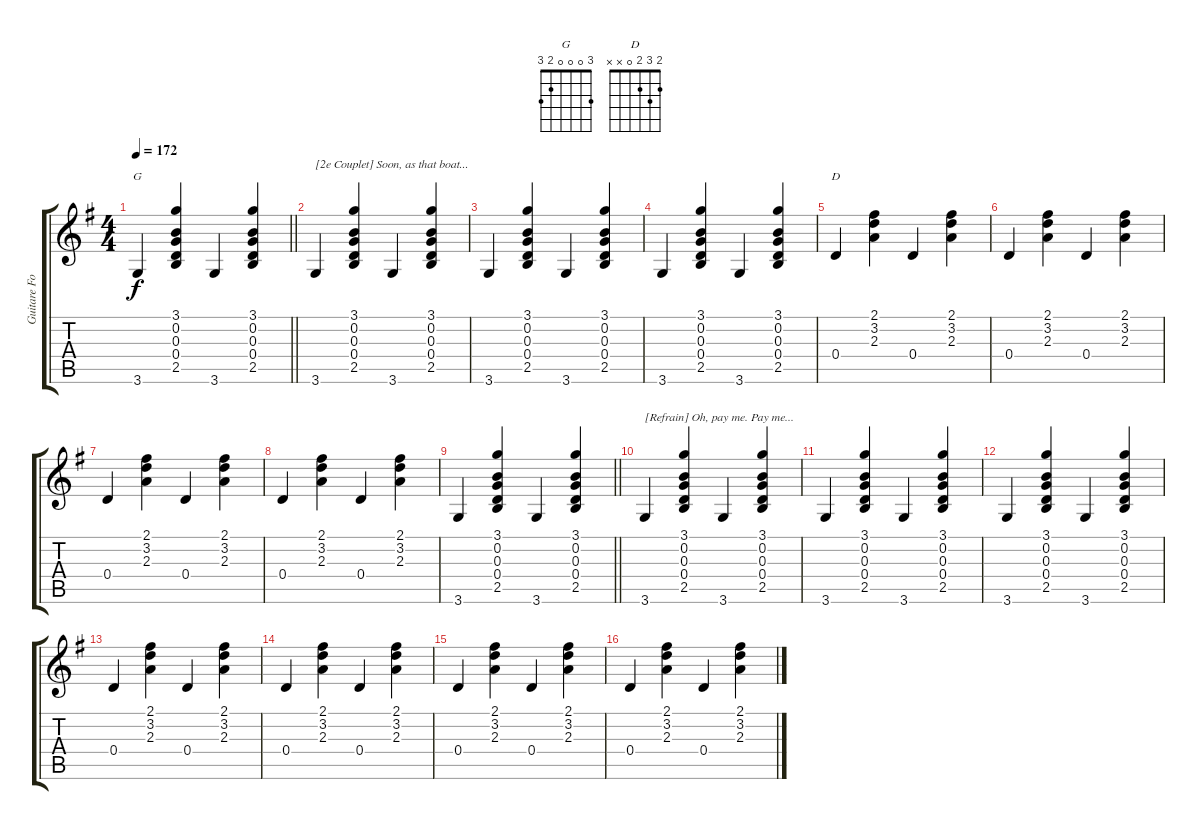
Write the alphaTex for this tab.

\track ("Guitare Folk" "Guitare Fo") {instrument acousticguitarsteel}
\staff {score tabs}
\tuning (E4 B3 G3 D3 A2 E2) {hide}
\chord ("G" 3 0 0 0 2 3)
\chord ("D" 2 3 2 0 x x)
\ts (4 4)
\tempo 172
\clef g2
\barLineRight lightlight
\ks g
3.6.4{ch "G" dy f} (3.1 0.2 0.3 0.4 2.5).4 3.6.4 (3.1 0.2 0.3 0.4 2.5).4 |
3.6.4{txt "[2e Couplet] Soon, as that boat..."} (3.1 0.2 0.3 0.4 2.5).4 3.6.4 (3.1 0.2 0.3 0.4 2.5).4 |
3.6.4 (3.1 0.2 0.3 0.4 2.5).4 3.6.4 (3.1 0.2 0.3 0.4 2.5).4 |
3.6.4 (3.1 0.2 0.3 0.4 2.5).4 3.6.4 (3.1 0.2 0.3 0.4 2.5).4 |
0.4.4{ch "D"} (2.1 3.2 2.3).4 0.4.4 (2.1 3.2 2.3).4 |
0.4.4 (2.1 3.2 2.3).4 0.4.4 (2.1 3.2 2.3).4 |
0.4.4 (2.1 3.2 2.3).4 0.4.4 (2.1 3.2 2.3).4 |
0.4.4 (2.1 3.2 2.3).4 0.4.4 (2.1 3.2 2.3).4 |
\barLineRight lightlight
3.6.4 (3.1 0.2 0.3 0.4 2.5).4 3.6.4 (3.1 0.2 0.3 0.4 2.5).4 |
3.6.4{txt "[Refrain] Oh, pay me. Pay me..."} (3.1 0.2 0.3 0.4 2.5).4 3.6.4 (3.1 0.2 0.3 0.4 2.5).4 |
3.6.4 (3.1 0.2 0.3 0.4 2.5).4 3.6.4 (3.1 0.2 0.3 0.4 2.5).4 |
3.6.4 (3.1 0.2 0.3 0.4 2.5).4 3.6.4 (3.1 0.2 0.3 0.4 2.5).4 |
0.4.4 (2.1 3.2 2.3).4 0.4.4 (2.1 3.2 2.3).4 |
0.4.4 (2.1 3.2 2.3).4 0.4.4 (2.1 3.2 2.3).4 |
0.4.4 (2.1 3.2 2.3).4 0.4.4 (2.1 3.2 2.3).4 |
0.4.4 (2.1 3.2 2.3).4 0.4.4 (2.1 3.2 2.3).4
